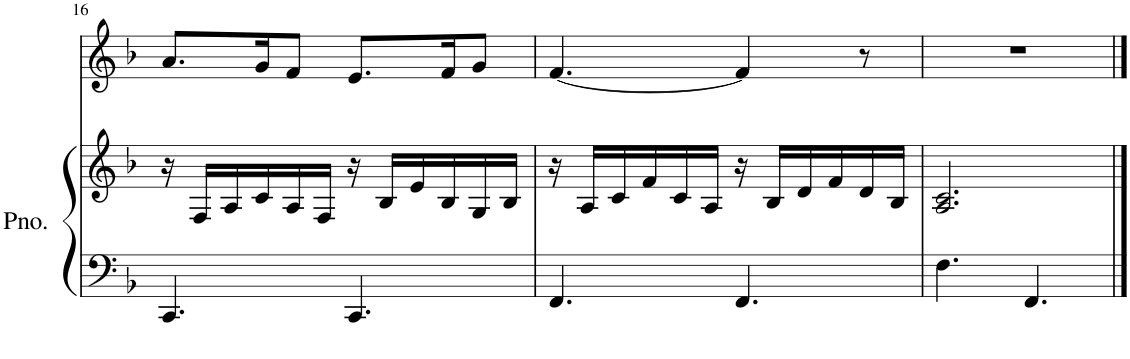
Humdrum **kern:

**kern	**kern	**kern
*part2	*part2	*part1
*staff3	*staff2	*staff1
*I"Piano	*	*I"Voice
*I'Pno.	*	*
!!LO:PB:g=z
*clefF4	*clefG2	*clefG2
*k[b-]	*k[b-]	*k[b-]
*M6/8	*M6/8	*M6/8
=16	=16	=16
4.CC/	16r	8.a/L
.	16F/LL	.
.	16A/	.
.	16c/	16g/K
.	16A/	8f/J
.	16F/JJ	.
4.CC/	16r	8.e/L
.	16B-/LL	.
.	16e/	.
.	16B-/	16f/K
.	16G/	8g/J
.	16B-/JJ	.
=17	=17	=17
4.FF/	16r	[4.f/
.	16A/LL	.
.	16c/	.
.	16f/	.
.	16c/	.
.	16A/JJ	.
4.FF/	16r	4f/]
.	16B-/LL	.
.	16d/	.
.	16f/	.
.	16d/	8r
.	16B-/JJ	.
=18	=18	=18
4.F\	2.A/ 2.c/	2.r
4.FF/	.	.
==	==	==
*-	*-	*-
